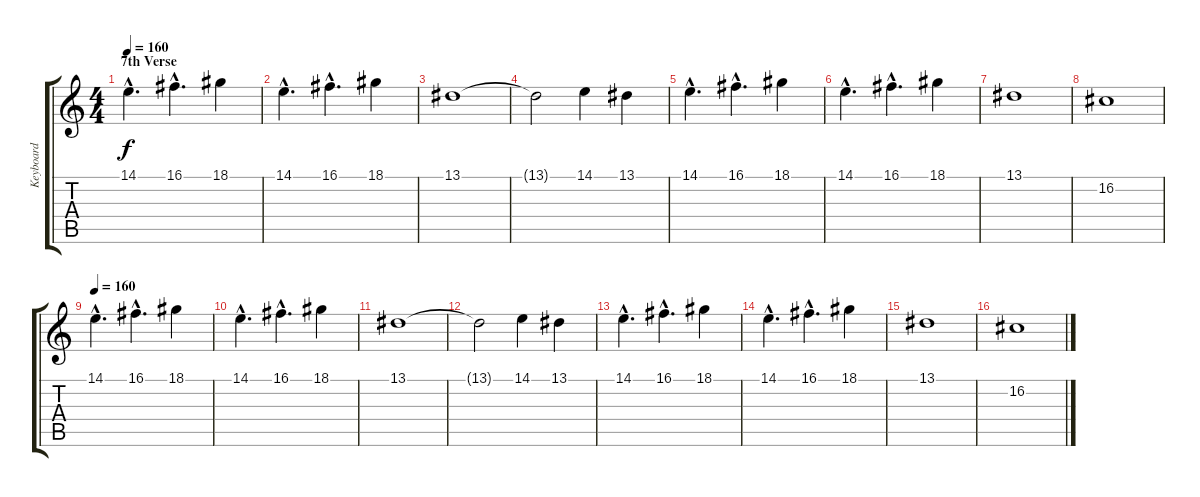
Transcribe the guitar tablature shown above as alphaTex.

\track ("Keyboard" "Keyboard") {instrument stringensemble1}
\staff {score tabs}
\tuning (D4 A3 F3 C3 G2 D2) {hide}
\ts (4 4)
\section ("" "7th Verse")
\tempo 160
\clef g2
\ks c
14.1{hac}.4{d dy f volume 12 instrument stringensemble1} 16.1{hac}.4{d} 18.1.4 |
14.1{hac}.4{d} 16.1{hac}.4{d} 18.1.4 |
13.1.1 |
13.1{t}.2 14.1.4 13.1.4 |
14.1{hac}.4{d} 16.1{hac}.4{d} 18.1.4 |
14.1{hac}.4{d} 16.1{hac}.4{d} 18.1.4 |
13.1.1 |
16.2.1 |
\tempo 160
14.1{hac}.4{d} 16.1{hac}.4{d} 18.1.4 |
14.1{hac}.4{d} 16.1{hac}.4{d} 18.1.4 |
13.1.1 |
13.1{t}.2 14.1.4 13.1.4 |
14.1{hac}.4{d} 16.1{hac}.4{d} 18.1.4 |
14.1{hac}.4{d} 16.1{hac}.4{d} 18.1.4 |
13.1.1 |
16.2.1
